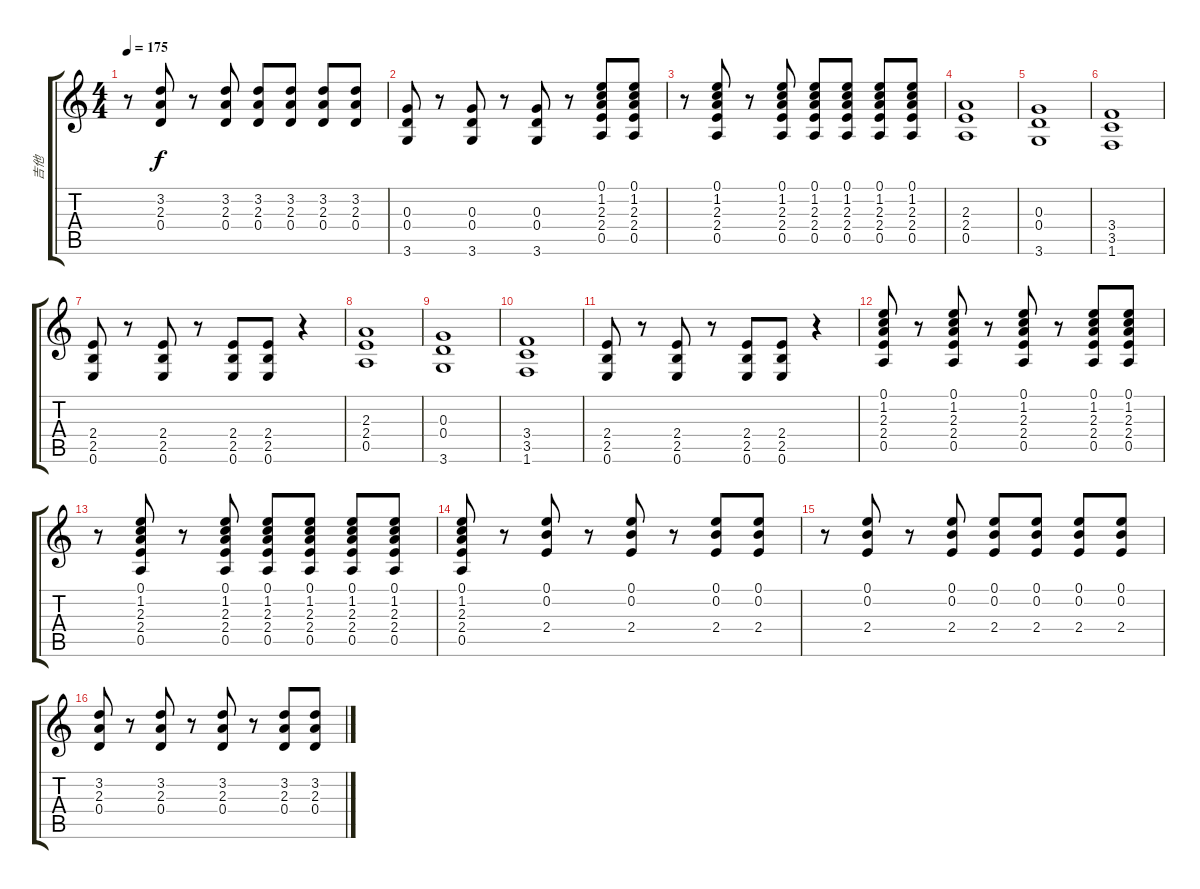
\track ("吉他" "吉他") {instrument distortionguitar}
\staff {score tabs}
\tuning (E4 B3 G3 D3 A2 E2) {hide}
\ts (4 4)
\tempo 175
\clef g2
\ks c
r.8{dy f} (3.2 2.3 0.4).8 r.8 (3.2 2.3 0.4).8 (3.2 2.3 0.4).8 (3.2 2.3 0.4).8 (3.2 2.3 0.4).8 (3.2 2.3 0.4).8 |
(0.3 0.4 3.6).8 r.8 (0.3 0.4 3.6).8 r.8 (0.3 0.4 3.6).8 r.8 (0.1 1.2 2.3 2.4 0.5).8 (0.1 1.2 2.3 2.4 0.5).8 |
r.8 (0.1 1.2 2.3 2.4 0.5).8 r.8 (0.1 1.2 2.3 2.4 0.5).8 (0.1 1.2 2.3 2.4 0.5).8 (0.1 1.2 2.3 2.4 0.5).8 (0.1 1.2 2.3 2.4 0.5).8 (0.1 1.2 2.3 2.4 0.5).8 |
(2.3 2.4 0.5).1 |
(0.3 0.4 3.6).1 |
(3.4 3.5 1.6).1 |
(2.4 2.5 0.6).8 r.8 (2.4 2.5 0.6).8 r.8 (2.4 2.5 0.6).8 (2.4 2.5 0.6).8 r.4 |
(2.3 2.4 0.5).1 |
(0.3 0.4 3.6).1 |
(3.4 3.5 1.6).1 |
(2.4 2.5 0.6).8 r.8 (2.4 2.5 0.6).8 r.8 (2.4 2.5 0.6).8 (2.4 2.5 0.6).8 r.4 |
(0.1 1.2 2.3 2.4 0.5).8 r.8 (0.1 1.2 2.3 2.4 0.5).8 r.8 (0.1 1.2 2.3 2.4 0.5).8 r.8 (0.1 1.2 2.3 2.4 0.5).8 (0.1 1.2 2.3 2.4 0.5).8 |
r.8 (0.1 1.2 2.3 2.4 0.5).8 r.8 (0.1 1.2 2.3 2.4 0.5).8 (0.1 1.2 2.3 2.4 0.5).8 (0.1 1.2 2.3 2.4 0.5).8 (0.1 1.2 2.3 2.4 0.5).8 (0.1 1.2 2.3 2.4 0.5).8 |
(0.1 1.2 2.3 2.4 0.5).8 r.8 (0.1 0.2 2.4).8 r.8 (0.1 0.2 2.4).8 r.8 (0.1 0.2 2.4).8 (0.1 0.2 2.4).8 |
r.8 (0.1 0.2 2.4).8 r.8 (0.1 0.2 2.4).8 (0.1 0.2 2.4).8 (0.1 0.2 2.4).8 (0.1 0.2 2.4).8 (0.1 0.2 2.4).8 |
(3.2 2.3 0.4).8 r.8 (3.2 2.3 0.4).8 r.8 (3.2 2.3 0.4).8 r.8 (3.2 2.3 0.4).8 (3.2 2.3 0.4).8
